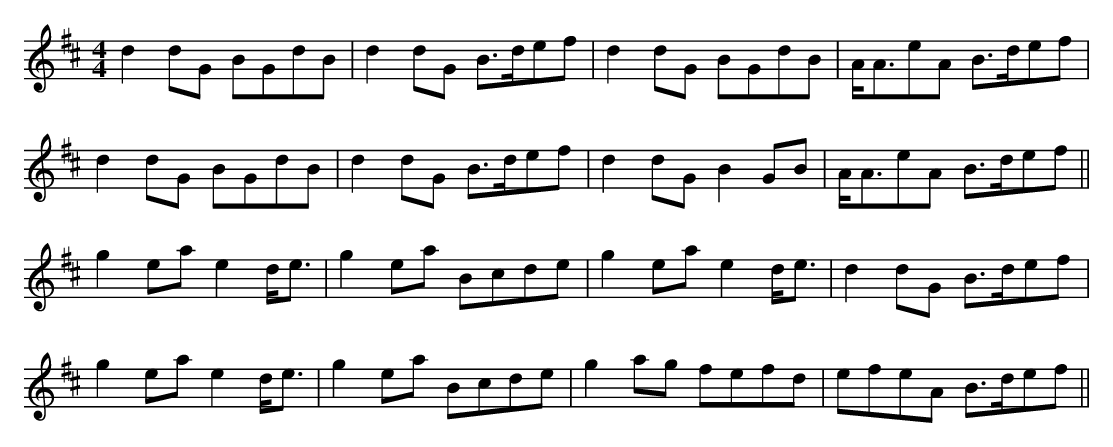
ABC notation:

X:1
M:4/4
K:D
d2 dG BGdB|d2 dG B>def|d2 dG BGdB|A<AeA B>def|
d2 dG BGdB|d2 dG B>def|d2 dG B2 GB|A<AeA B>def||
g2 ea e2 d<e|g2 ea Bcde|g2 ea e2 d<e|d2 dG B>def|
g2 ea e2 d<e|g2 ea Bcde|g2 ag fefd|efeA B>def||
